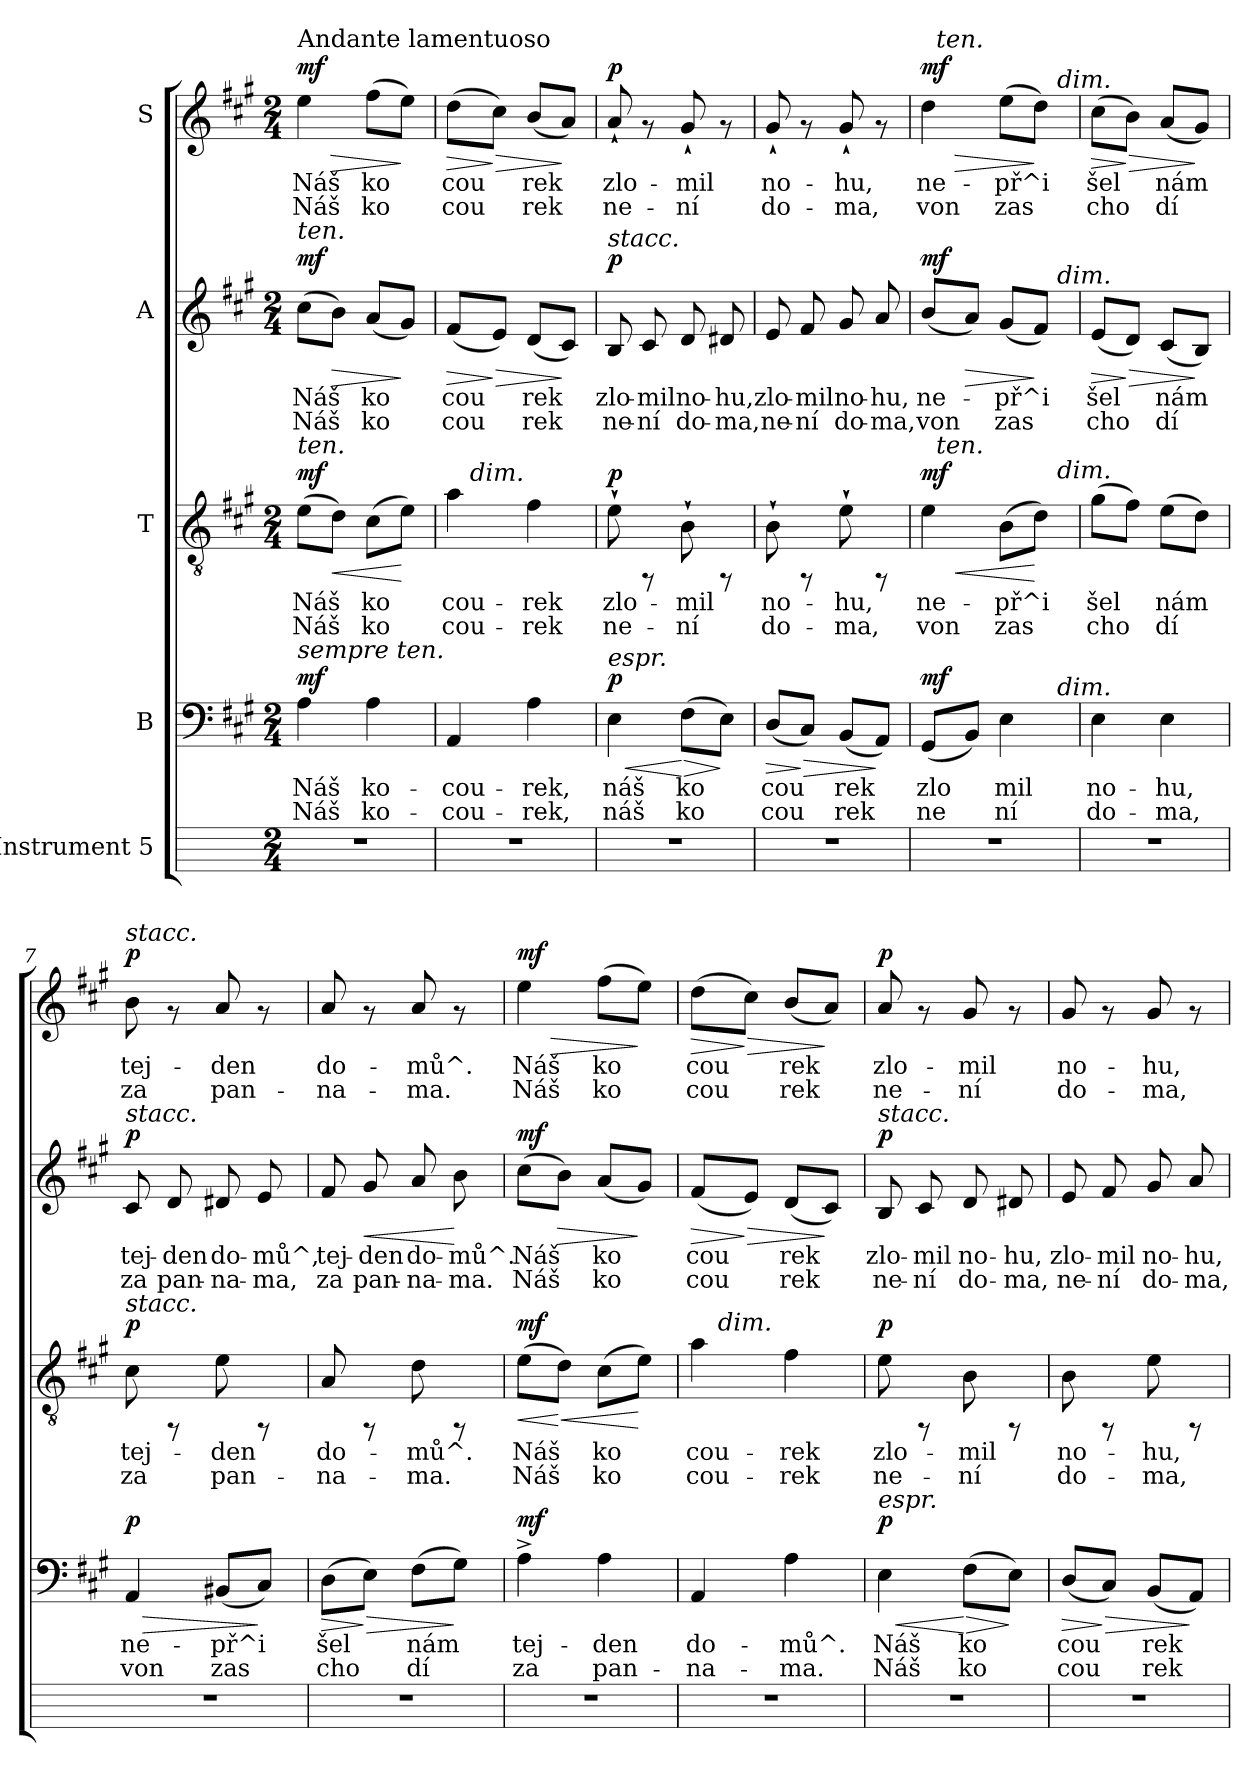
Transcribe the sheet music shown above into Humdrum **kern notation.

**kern	**kern	**text	**text	**dynam	**kern	**text	**text	**dynam	**kern	**text	**text	**dynam	**kern	**text	**text	**dynam
*part5	*part4	*part4	*part4	*part4	*part3	*part3	*part3	*part3	*part2	*part2	*part2	*part2	*part1	*part1	*part1	*part1
*staff5	*staff4	*staff4	*staff4	*staff4	*staff3	*staff3	*staff3	*staff3	*staff2	*staff2	*staff2	*staff2	*staff1	*staff1	*staff1	*staff1
*I"Instrument 5	*I"B	*	*	*	*I"T	*	*	*	*I"A	*	*	*	*I"S	*	*	*
!!LO:PB:g=z
*stria5	*stria5	*	*	*	*stria5	*	*	*	*stria5	*	*	*	*stria5	*	*	*
*	*clefF4	*	*	*	*clefGv2	*	*	*	*clefG2	*	*	*	*clefG2	*	*	*
*k[]	*k[f#c#g#]	*	*	*	*k[f#c#g#]	*	*	*	*k[f#c#g#]	*	*	*	*k[f#c#g#]	*	*	*
*C:	*A:	*	*	*	*A:	*	*	*	*A:	*	*	*	*A:	*	*	*
*M2/4	*M2/4	*	*	*	*M2/4	*	*	*	*M2/4	*	*	*	*M2/4	*	*	*
=1	=1	=1	=1	=1	=1	=1	=1	=1	=1	=1	=1	=1	=1	=1	=1	=1
!	!	!	!	!	!	!	!	!	!	!	!	!	!LO:TX:a:t=Andante lamentuoso	!	!	!
!	!	!	!	!	!	!	!	!	!LO:TX:a:i:t=ten.	!	!	!	!	!	!	!
!	!	!	!	!	!LO:TX:a:i:t=ten.	!	!	!	!	!	!	!	!	!	!	!
!	!LO:TX:a:i:t=sempre ten.	!	!	!	!	!	!	!	!	!	!	!	!	!	!	!
!	!	!LO:LY:b:cj	!LO:LY:b:cj	!LO:DY:a	!	!LO:LY:b:cj	!LO:LY:b:cj	!LO:DY:a	!	!LO:LY:b:cj	!LO:LY:b:cj	!LO:DY:a	!	!LO:LY:b:cj	!LO:LY:b:cj	!LO:HP:b
!	!	!	!	!	!	!	!	!	!	!	!	!	!	!	!	!LO:DY:n=1:a
2r	4A\	Náš	Náš	mf	(>8e\L	Náš	Náš	mf	(>8cc#\L	Náš	Náš	mf	4ee\	Náš	Náš	> mf
!	!	!	!	!	!	!LO:LY:b:cj	!LO:LY:b:cj	!LO:HP:b	!	!LO:LY:b:cj	!LO:LY:b:cj	!LO:HP:b	!	!	!	!
.	.	.	.	.	8d\J)	.	-	<	8b\J)	.	-	>	.	.	.	.
!	!	!LO:LY:b:cj	!LO:LY:b:cj	!	!	!LO:LY:b:cj	!LO:LY:b:cj	!	!	!LO:LY:b:cj	!LO:LY:b:cj	!	!	!LO:LY:b:cj	!LO:LY:b:cj	!
.	4A\	ko-	-ko-	.	(>8c#\L	-ko-	-ko-	.	(<8a/L	-ko-	-ko-	.	(>8ff#\L	ko-	-ko-	.
!	!	!	!	!	!	!LO:LY:b:cj	!LO:LY:b:cj	!	!	!LO:LY:b:cj	!LO:LY:b:cj	!	!	!LO:LY:b:cj	!LO:LY:b:cj	!
.	.	.	.	.	8e\J)	--	--	[	8g#/J)	--	--	]	8ee\J)	--	--	]
=2	=2	=2	=2	=2	=2	=2	=2	=2	=2	=2	=2	=2	=2	=2	=2	=2
!	!	!LO:LY:b:cj	!LO:LY:b:cj	!	!	!LO:LY:b:cj	!LO:LY:b:cj	!	!	!LO:LY:b:cj	!LO:LY:b:cj	!LO:HP:b	!	!LO:LY:b:cj	!LO:LY:b:cj	!LO:HP:b
*	*	*	*	*	*^	*	*	*	*	*	*	*	*	*	*	*
2r	4AA/	-cou-	-cou-	.	4a\	16ryy	-cou-	-cou-	.	(<8f#/L	-cou-	-cou-	>	(>8dd\L	-cou-	-cou-	>
!	!	!	!	!	!	!LO:TX:a:i:t=dim.	!	!	!	!	!	!	!	!	!	!	!
.	.	.	.	.	.	4..ryy	.	.	.	.	.	.	.	.	.	.	.
!	!	!	!	!	!	!	!	!	!	!	!LO:LY:b:cj	!LO:LY:b:cj	!LO:HP:n=1:b	!	!LO:LY:b:cj	!LO:LY:b:cj	!LO:HP:n=1:b
.	.	.	.	.	.	.	.	.	.	8e/J)	--	-	] >	8cc#\J)	--	-	] >
!	!	!LO:LY:b:cj	!LO:LY:b:cj	!	!	!	!LO:LY:b:cj	!LO:LY:b:cj	!	!	!LO:LY:b:cj	!LO:LY:b:cj	!	!	!LO:LY:b:cj	!LO:LY:b:cj	!
.	4A\	-rek,	rek,	.	4f#\	.	-rek	rek	.	(<8d/L	rek	rek	.	(<8b/L	rek	rek	.
!	!	!	!	!	!	!	!	!	!	!	!LO:LY:b:cj	!LO:LY:b:cj	!	!	!LO:LY:b:cj	!LO:LY:b:cj	!
.	.	.	.	.	.	.	.	.	.	8c#/J)	.	.	]	8a/J)	.	.	]
=3	=3	=3	=3	=3	=3	=3	=3	=3	=3	=3	=3	=3	=3	=3	=3	=3	=3
!	!	!	!	!	!	!	!	!	!	!LO:TX:a:i:t=stacc.	!	!	!	!	!	!	!
!	!	!	!	!	!LO:TX:a:i:t=stacc.	!	!	!	!	!	!	!	!	!	!	!	!
!	!LO:TX:a:i:t=espr.	!	!	!	!	!	!	!	!	!	!	!	!	!	!	!	!
!	!	!LO:LY:b:cj	!LO:LY:b:cj	!LO:HP:b	!	!	!LO:LY:b:cj	!LO:LY:b:cj	!	!	!LO:LY:b:cj	!LO:LY:b:cj	!	!	!LO:LY:b:cj	!LO:LY:b:cj	!
!	!	!	!	!LO:DY:n=1:a	!	!	!	!	!LO:DY:a	!	!	!	!LO:DY:a	!	!	!	!LO:DY:a
*	*	*	*	*	*v	*v	*	*	*	*	*	*	*	*	*	*	*
2r	4E\	náš	náš	< p	8e`>\	zlo-	-ne-	p	8B/	zlo-	-ne-	p	8a`>/	zlo-	-ne-	p
!	!	!	!	!	!	!	!	!	!	!LO:LY:b:cj	!LO:LY:b:cj	!	!	!	!	!
.	.	.	.	.	8rFF	.	.	.	8c#/	-mil	ní	.	8rf	.	.	.
!	!	!LO:LY:b:cj	!LO:LY:b:cj	!LO:HP:n=1:b	!	!LO:LY:b:cj	!LO:LY:b:cj	!	!	!LO:LY:b:cj	!LO:LY:b:cj	!	!	!LO:LY:b:cj	!LO:LY:b:cj	!
.	(>8F#\L	ko-	-ko-	[ >	8B`>\	-mil	ní	.	8d/	no-	-do-	.	8g#`>/	-mil	ní	.
!	!	!LO:LY:b:cj	!LO:LY:b:cj	!	!	!	!	!	!	!LO:LY:b:cj	!LO:LY:b:cj	!	!	!	!	!
.	8E\J)	--	--	]	8rFF	.	.	.	8d#X/	-hu,	ma,	.	8rf	.	.	.
=4	=4	=4	=4	=4	=4	=4	=4	=4	=4	=4	=4	=4	=4	=4	=4	=4
!	!	!LO:LY:b:cj	!LO:LY:b:cj	!LO:HP:b	!	!LO:LY:b:cj	!LO:LY:b:cj	!	!	!LO:LY:b:cj	!LO:LY:b:cj	!	!	!LO:LY:b:cj	!LO:LY:b:cj	!
2r	(<8D/L	-cou-	-cou-	>	8B`>\	no-	-do-	.	8e/	zlo-	-ne-	.	8g#`>/	no-	-do-	.
!	!	!LO:LY:b:cj	!LO:LY:b:cj	!LO:HP:n=1:b	!	!	!	!	!	!LO:LY:b:cj	!LO:LY:b:cj	!	!	!	!	!
.	8C#/J)	--	-	] >	8rFF	.	.	.	8f#/	-mil	ní	.	8rf	.	.	.
!	!	!LO:LY:b:cj	!LO:LY:b:cj	!	!	!LO:LY:b:cj	!LO:LY:b:cj	!	!	!LO:LY:b:cj	!LO:LY:b:cj	!	!	!LO:LY:b:cj	!LO:LY:b:cj	!
.	(<8BB/L	rek	rek	.	8e`>\	-hu,	ma,	.	8g#/	no-	-do-	.	8g#`>/	-hu,	ma,	.
!	!	!LO:LY:b:cj	!LO:LY:b:cj	!	!	!	!	!	!	!LO:LY:b:cj	!LO:LY:b:cj	!	!	!	!	!
.	8AA/J)	.	.	]	8rFF	.	.	.	8a/	-hu,	ma,	.	8rf	.	.	.
!!LO:PB:g=z
=5	=5	=5	=5	=5	=5	=5	=5	=5	=5	=5	=5	=5	=5	=5	=5	=5
!	!	!LO:LY:b:cj	!LO:LY:b:cj	!LO:DY:a	!	!LO:LY:b:cj	!LO:LY:b:cj	!LO:HP:b	!	!LO:LY:b:cj	!LO:LY:b:cj	!	!	!LO:LY:b:cj	!LO:LY:b:cj	!LO:HP:b
!	!	!	!	!	!	!	!	!LO:DY:n=1:a	!	!	!	!LO:DY:a	!	!	!	!LO:DY:n=1:a
*	*^	*	*	*	*^	*	*	*	*^	*	*	*	*^	*	*	*
*	*	*	*	*	*	*	*^	*	*	*	*	*	*	*	*	*	*^	*	*	*
2r	(<8GG#/L	4..ryy	zlo-	-ne-	mf	4e\	32ryy	4..ryy	ne-	-von	< mf	(<8b/L	4..ryy	ne-	-von	mf	4dd\	32ryy	4..ryy	ne-	-von	> mf
!	!	!	!	!	!	!	!	!	!	!	!	!	!	!	!	!	!	!LO:TX:a:i:t=ten.	!	!	!	!
!	!	!	!	!	!	!	!LO:TX:a:i:t=ten.	!	!	!	!	!	!	!	!	!	!	!	!	!	!	!
.	.	.	.	.	.	.	4...ryy	.	.	.	.	.	.	.	.	.	.	4...ryy	.	.	.	.
!	!	!	!LO:LY:b:cj	!LO:LY:b:cj	!	!	!	!	!	!	!	!	!	!LO:LY:b:cj	!LO:LY:b:cj	!LO:HP:b	!	!	!	!	!	!
.	8BB/J)	.	--	-	.	.	.	.	.	.	.	8a/J)	.	.	-	>	.	.	.	.	.	.
!	!	!	!LO:LY:b:cj	!LO:LY:b:cj	!	!	!	!	!LO:LY:b:cj	!LO:LY:b:cj	!	!	!	!LO:LY:b:cj	!LO:LY:b:cj	!	!	!	!	!LO:LY:b:cj	!LO:LY:b:cj	!
.	4E\	.	mil	ní	.	(>8B\L	.	.	př^i-	-zas	.	(<8g#/L	.	-př^i-	-zas	.	(>8ee\L	.	.	př^i-	-zas	.
!	!	!	!	!	!	!	!	!	!LO:LY:b:cj	!LO:LY:b:cj	!	!	!	!LO:LY:b:cj	!LO:LY:b:cj	!	!	!	!	!LO:LY:b:cj	!LO:LY:b:cj	!
.	.	.	.	.	.	8d\J)	.	.	-	-	[	8f#/J)	.	-	-	]	8dd\J)	.	.	-	-	]
!	!	!	!	!	!	!	!	!	!	!	!	!	!	!	!	!	!	!	!LO:TX:a:i:t=dim.	!	!	!
!	!	!	!	!	!	!	!	!	!	!	!	!	!LO:TX:a:i:t=dim.	!	!	!	!	!	!	!	!	!
!	!	!	!	!	!	!	!	!LO:TX:a:i:t=dim.	!	!	!	!	!	!	!	!	!	!	!	!	!	!
!	!	!LO:TX:a:i:t=dim.	!	!	!	!	!	!	!	!	!	!	!	!	!	!	!	!	!	!	!	!
.	.	16ryy	.	.	.	.	.	16ryy	.	.	.	.	16ryy	.	.	.	.	.	16ryy	.	.	.
=6	=6	=6	=6	=6	=6	=6	=6	=6	=6	=6	=6	=6	=6	=6	=6	=6	=6	=6	=6	=6	=6	=6
!	!	!	!LO:LY:b:cj	!LO:LY:b:cj	!	!	!	!	!LO:LY:b:cj	!LO:LY:b:cj	!	!	!	!LO:LY:b:cj	!LO:LY:b:cj	!LO:HP:b	!	!	!	!LO:LY:b:cj	!LO:LY:b:cj	!LO:HP:b
*	*v	*v	*	*	*	*	*	*	*	*	*	*v	*v	*	*	*	*v	*v	*v	*	*	*
*	*	*	*	*	*v	*v	*v	*	*	*	*	*	*	*	*	*	*	*
2r	4E\	no-	-do-	.	(>8g#\L	šel	cho-	.	(<8e/L	šel	cho-	>	(>8cc#\L	šel	cho-	>
!	!	!	!	!	!	!LO:LY:b:cj	!LO:LY:b:cj	!	!	!LO:LY:b:cj	!LO:LY:b:cj	!LO:HP:n=1:b	!	!LO:LY:b:cj	!LO:LY:b:cj	!LO:HP:n=1:b
.	.	.	.	.	8f#\J)	--	-	.	8d/J)	--	-	] >	8b\J)	--	-	] >
!	!	!LO:LY:b:cj	!LO:LY:b:cj	!	!	!LO:LY:b:cj	!LO:LY:b:cj	!	!	!LO:LY:b:cj	!LO:LY:b:cj	!	!	!LO:LY:b:cj	!LO:LY:b:cj	!
.	4E\	-hu,	ma,	.	(>8e\L	nám	dí	.	(<8c#/L	nám	dí	.	(<8a/L	nám	dí	.
!	!	!	!	!	!	!LO:LY:b:cj	!LO:LY:b:cj	!	!	!LO:LY:b:cj	!LO:LY:b:cj	!	!	!LO:LY:b:cj	!LO:LY:b:cj	!
.	.	.	.	.	8d\J)	.	.	.	8B/J)	.	.	]	8g#/J)	.	.	]
=7	=7	=7	=7	=7	=7	=7	=7	=7	=7	=7	=7	=7	=7	=7	=7	=7
!	!	!	!	!	!	!	!	!	!	!	!	!	!LO:TX:a:i:t=stacc.	!	!	!
!	!	!	!	!	!	!	!	!	!LO:TX:a:i:t=stacc.	!	!	!	!	!	!	!
!	!	!	!	!	!LO:TX:a:i:t=stacc.	!	!	!	!	!	!	!	!	!	!	!
!	!	!LO:LY:b:cj	!LO:LY:b:cj	!LO:HP:b	!	!LO:LY:b:cj	!LO:LY:b:cj	!	!	!LO:LY:b:cj	!LO:LY:b:cj	!	!	!LO:LY:b:cj	!LO:LY:b:cj	!
!	!	!	!	!LO:DY:n=1:a	!	!	!	!LO:DY:a	!	!	!	!LO:DY:a	!	!	!	!LO:DY:a
2r	4AA/	ne-	-von	> p	8c#\	tej-	-za	p	8c#/	tej-	-za	p	8b\	tej-	-za	p
!	!	!	!	!	!	!	!	!	!	!LO:LY:b:cj	!LO:LY:b:cj	!	!	!	!	!
.	.	.	.	.	8rFF	.	.	.	8d/	den	pan-	.	8rf	.	.	.
!	!	!LO:LY:b:cj	!LO:LY:b:cj	!	!	!LO:LY:b:cj	!LO:LY:b:cj	!	!	!LO:LY:b:cj	!LO:LY:b:cj	!	!	!LO:LY:b:cj	!LO:LY:b:cj	!
.	(<8BB#X/L	př^i-	-zas	.	8e\	den	pan-	.	8d#X/	-do-	-na-	.	8a/	den	pan-	.
!	!	!LO:LY:b:cj	!LO:LY:b:cj	!	!	!	!	!	!	!LO:LY:b:cj	!LO:LY:b:cj	!	!	!	!	!
.	8C#/J)	-	-	]	8rFF	.	.	.	8e/	-mů^,	ma,	.	8rf	.	.	.
=8	=8	=8	=8	=8	=8	=8	=8	=8	=8	=8	=8	=8	=8	=8	=8	=8
!	!	!LO:LY:b:cj	!LO:LY:b:cj	!LO:HP:b	!	!LO:LY:b:cj	!LO:LY:b:cj	!	!	!LO:LY:b:cj	!LO:LY:b:cj	!	!	!LO:LY:b:cj	!LO:LY:b:cj	!
2r	(>8D\L	šel	cho-	>	8A/	-do-	-na-	.	8f#/	tej-	-za	.	8a/	-do-	-na-	.
!	!	!LO:LY:b:cj	!LO:LY:b:cj	!LO:HP:n=1:b	!	!	!	!	!	!LO:LY:b:cj	!LO:LY:b:cj	!LO:HP:b	!	!	!	!
.	8E\J)	--	-	] >	8rFF	.	.	.	8g#/	den	pan-	<	8rf	.	.	.
!	!	!LO:LY:b:cj	!LO:LY:b:cj	!	!	!LO:LY:b:cj	!LO:LY:b:cj	!	!	!LO:LY:b:cj	!LO:LY:b:cj	!	!	!LO:LY:b:cj	!LO:LY:b:cj	!
.	(>8F#\L	nám	dí	.	8d\	-mů^.	ma.	.	8a/	-do-	-na-	.	8a/	-mů^.	ma.	.
!	!	!LO:LY:b:cj	!LO:LY:b:cj	!	!	!	!	!	!	!LO:LY:b:cj	!LO:LY:b:cj	!	!	!	!	!
.	8G#\J)	.	.	]	8rFF	.	.	.	8b\	-mů^.	ma.	[	8rf	.	.	.
!!LO:PB:g=z
=9	=9	=9	=9	=9	=9	=9	=9	=9	=9	=9	=9	=9	=9	=9	=9	=9
!	!	!LO:LY:b:cj	!LO:LY:b:cj	!LO:DY:a	!	!LO:LY:b:cj	!LO:LY:b:cj	!LO:HP:b	!	!LO:LY:b:cj	!LO:LY:b:cj	!	!	!LO:LY:b:cj	!LO:LY:b:cj	!LO:HP:b
!	!	!	!	!	!	!	!	!LO:DY:n=1:a	!	!	!	!LO:DY:a	!	!	!	!LO:DY:n=1:a
2r	4A^>\	tej-	-za	mf	(>8e\L	Náš	Náš	< mf	(>8cc#\L	Náš	Náš	mf	4ee\	Náš	Náš	> mf
!	!	!	!	!	!	!LO:LY:b:cj	!LO:LY:b:cj	!LO:HP:n=1:b	!	!LO:LY:b:cj	!LO:LY:b:cj	!LO:HP:b	!	!	!	!
.	.	.	.	.	8d\J)	.	-	[ <	8b\J)	.	-	>	.	.	.	.
!	!	!LO:LY:b:cj	!LO:LY:b:cj	!	!	!LO:LY:b:cj	!LO:LY:b:cj	!	!	!LO:LY:b:cj	!LO:LY:b:cj	!	!	!LO:LY:b:cj	!LO:LY:b:cj	!
.	4A\	den	pan-	.	(>8c#\L	-ko-	-ko-	.	(<8a/L	-ko-	-ko-	.	(>8ff#\L	ko-	-ko-	.
!	!	!	!	!	!	!LO:LY:b:cj	!LO:LY:b:cj	!	!	!LO:LY:b:cj	!LO:LY:b:cj	!	!	!LO:LY:b:cj	!LO:LY:b:cj	!
.	.	.	.	.	8e\J)	--	--	[	8g#/J)	--	--	]	8ee\J)	--	--	]
=10	=10	=10	=10	=10	=10	=10	=10	=10	=10	=10	=10	=10	=10	=10	=10	=10
!	!	!LO:LY:b:cj	!LO:LY:b:cj	!	!	!LO:LY:b:cj	!LO:LY:b:cj	!	!	!LO:LY:b:cj	!LO:LY:b:cj	!LO:HP:b	!	!LO:LY:b:cj	!LO:LY:b:cj	!LO:HP:b
*	*	*	*	*	*^	*	*	*	*	*	*	*	*	*	*	*
2r	4AA/	-do-	-na-	.	4a\	16ryy	-cou-	-cou-	.	(<8f#/L	-cou-	-cou-	>	(>8dd\L	-cou-	-cou-	>
!	!	!	!	!	!	!LO:TX:a:i:t=dim.	!	!	!	!	!	!	!	!	!	!	!
.	.	.	.	.	.	4..ryy	.	.	.	.	.	.	.	.	.	.	.
!	!	!	!	!	!	!	!	!	!	!	!LO:LY:b:cj	!LO:LY:b:cj	!LO:HP:n=1:b	!	!LO:LY:b:cj	!LO:LY:b:cj	!LO:HP:n=1:b
.	.	.	.	.	.	.	.	.	.	8e/J)	--	-	] >	8cc#\J)	--	-	] >
!	!	!LO:LY:b:cj	!LO:LY:b:cj	!	!	!	!LO:LY:b:cj	!LO:LY:b:cj	!	!	!LO:LY:b:cj	!LO:LY:b:cj	!	!	!LO:LY:b:cj	!LO:LY:b:cj	!
.	4A\	-mů^.	ma.	.	4f#\	.	-rek	rek	.	(<8d/L	rek	rek	.	(<8b/L	rek	rek	.
!	!	!	!	!	!	!	!	!	!	!	!LO:LY:b:cj	!LO:LY:b:cj	!	!	!LO:LY:b:cj	!LO:LY:b:cj	!
.	.	.	.	.	.	.	.	.	.	8c#/J)	.	.	]	8a/J)	.	.	]
=11	=11	=11	=11	=11	=11	=11	=11	=11	=11	=11	=11	=11	=11	=11	=11	=11	=11
!	!	!	!	!	!	!	!	!	!	!LO:TX:a:i:t=stacc.	!	!	!	!	!	!	!
!	!	!	!	!	!LO:TX:a:i:t=stacc.	!	!	!	!	!	!	!	!	!	!	!	!
!	!LO:TX:a:i:t=espr.	!	!	!	!	!	!	!	!	!	!	!	!	!	!	!	!
!	!	!LO:LY:b:cj	!LO:LY:b:cj	!LO:HP:b	!	!	!LO:LY:b:cj	!LO:LY:b:cj	!	!	!LO:LY:b:cj	!LO:LY:b:cj	!	!	!LO:LY:b:cj	!LO:LY:b:cj	!
!	!	!	!	!LO:DY:n=1:a	!	!	!	!	!LO:DY:a	!	!	!	!LO:DY:a	!	!	!	!LO:DY:a
*	*	*	*	*	*v	*v	*	*	*	*	*	*	*	*	*	*	*
2r	4E\	Náš	Náš	< p	8e\	zlo-	-ne-	p	8B/	zlo-	-ne-	p	8a/	zlo-	-ne-	p
!	!	!	!	!	!	!	!	!	!	!LO:LY:b:cj	!LO:LY:b:cj	!	!	!	!	!
.	.	.	.	.	8rFF	.	.	.	8c#/	-mil	ní	.	8rf	.	.	.
!	!	!LO:LY:b:cj	!LO:LY:b:cj	!LO:HP:n=1:b	!	!LO:LY:b:cj	!LO:LY:b:cj	!	!	!LO:LY:b:cj	!LO:LY:b:cj	!	!	!LO:LY:b:cj	!LO:LY:b:cj	!
.	(>8F#\L	ko-	-ko-	[ >	8B\	-mil	ní	.	8d/	no-	-do-	.	8g#/	-mil	ní	.
!	!	!LO:LY:b:cj	!LO:LY:b:cj	!	!	!	!	!	!	!LO:LY:b:cj	!LO:LY:b:cj	!	!	!	!	!
.	8E\J)	--	--	]	8rFF	.	.	.	8d#X/	-hu,	ma,	.	8rf	.	.	.
=12	=12	=12	=12	=12	=12	=12	=12	=12	=12	=12	=12	=12	=12	=12	=12	=12
!	!	!LO:LY:b:cj	!LO:LY:b:cj	!LO:HP:b	!	!LO:LY:b:cj	!LO:LY:b:cj	!	!	!LO:LY:b:cj	!LO:LY:b:cj	!	!	!LO:LY:b:cj	!LO:LY:b:cj	!
2r	(<8D/L	-cou-	-cou-	>	8B\	no-	-do-	.	8e/	zlo-	-ne-	.	8g#/	no-	-do-	.
!	!	!LO:LY:b:cj	!LO:LY:b:cj	!LO:HP:n=1:b	!	!	!	!	!	!LO:LY:b:cj	!LO:LY:b:cj	!	!	!	!	!
.	8C#/J)	--	-	] >	8rFF	.	.	.	8f#/	-mil	ní	.	8rf	.	.	.
!	!	!LO:LY:b:cj	!LO:LY:b:cj	!	!	!LO:LY:b:cj	!LO:LY:b:cj	!	!	!LO:LY:b:cj	!LO:LY:b:cj	!	!	!LO:LY:b:cj	!LO:LY:b:cj	!
.	(<8BB/L	rek	rek	.	8e\	-hu,	ma,	.	8g#/	no-	-do-	.	8g#/	-hu,	ma,	.
!	!	!LO:LY:b:cj	!LO:LY:b:cj	!	!	!	!	!	!	!LO:LY:b:cj	!LO:LY:b:cj	!	!	!	!	!
.	8AA/J)	.	.	]	8rFF	.	.	.	8a/	-hu,	ma,	.	8rf	.	.	.
=	=	=	=	=	=	=	=	=	=	=	=	=	=	=	=	=
*-	*-	*-	*-	*-	*-	*-	*-	*-	*-	*-	*-	*-	*-	*-	*-	*-
